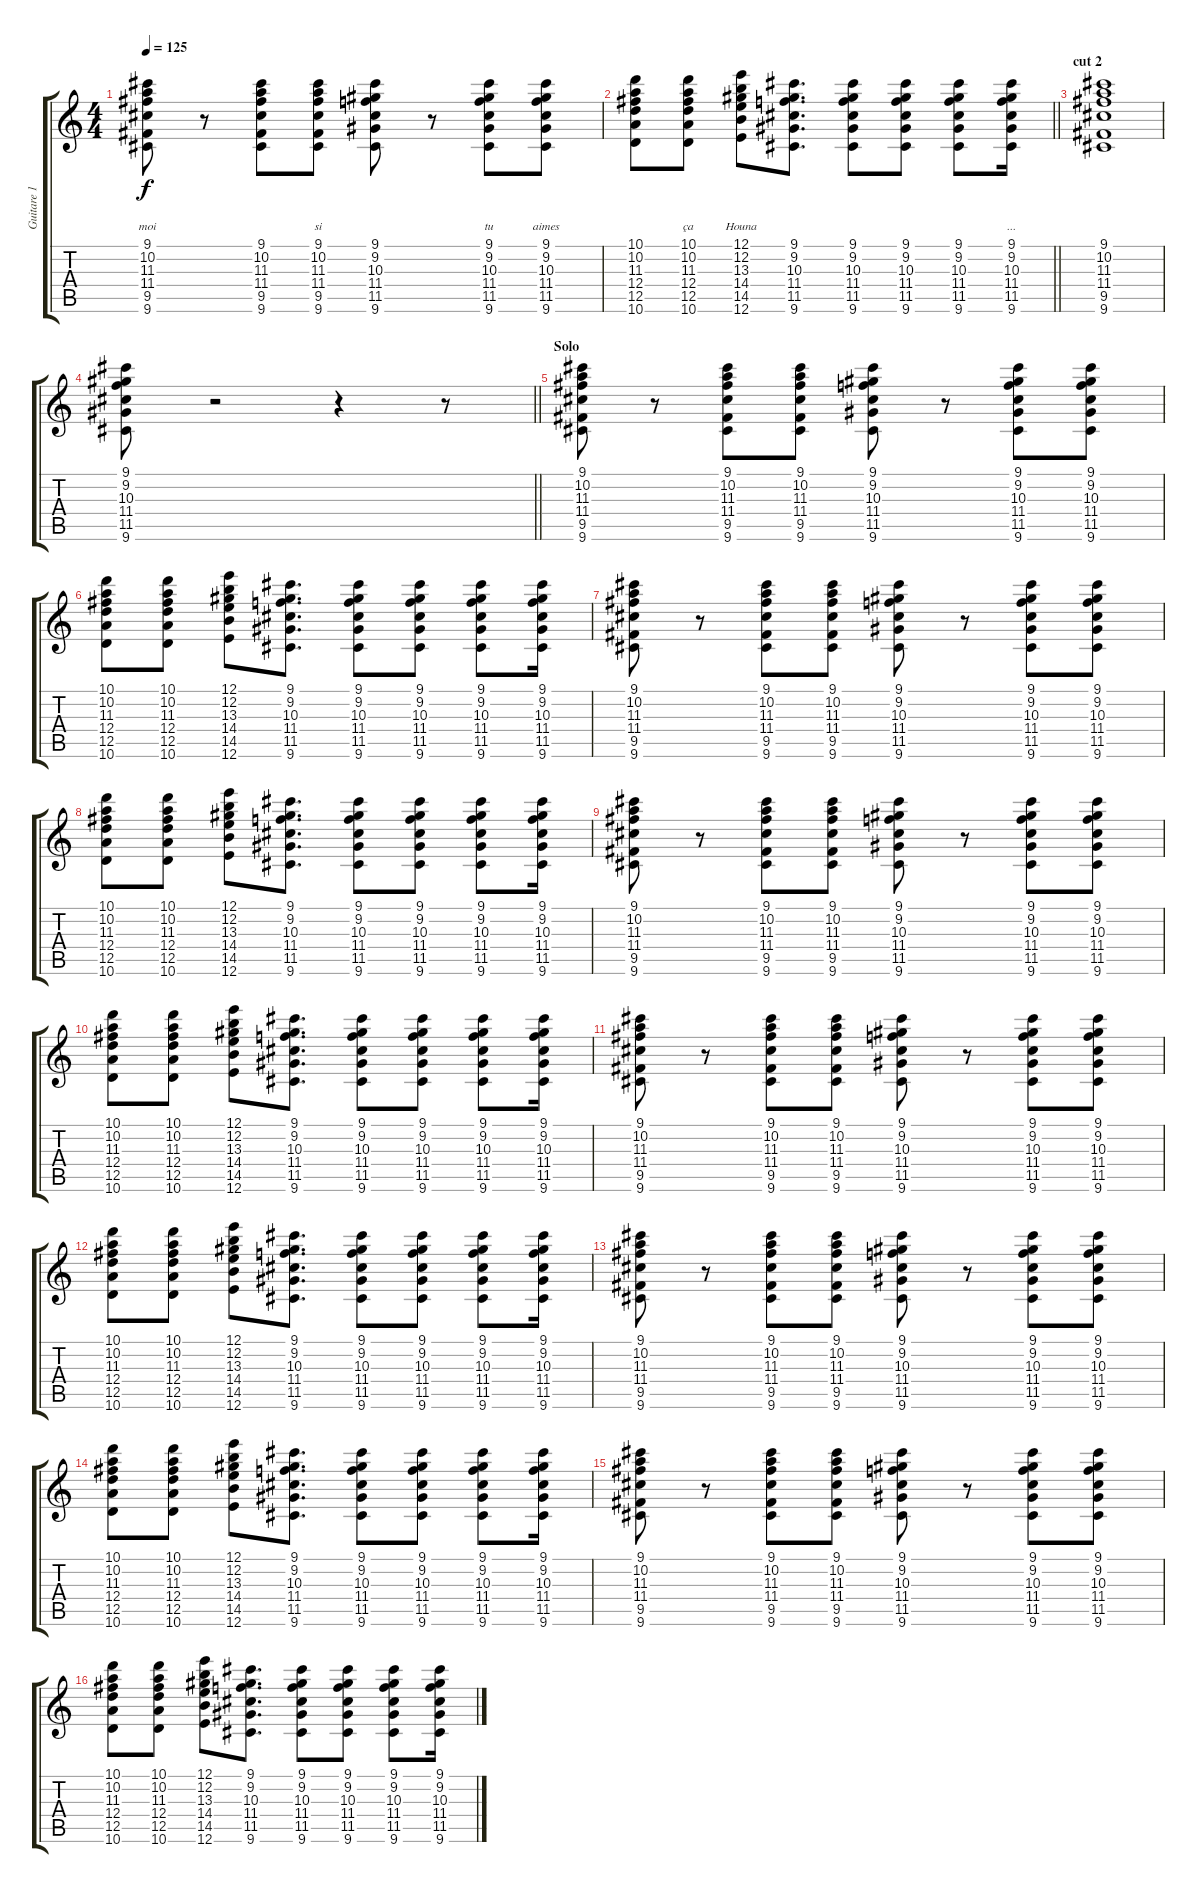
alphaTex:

\track ("Guitare 1" "Guitare 1") {instrument distortionguitar}
\staff {score tabs}
\tuning (E4 B3 G3 D3 A2 E2) {hide}
\ts (4 4)
\tempo 125
\clef g2
\ks c
(9.1 10.2 11.3 11.4 9.5 9.6).8{lyrics (0 "") lyrics (1 "") lyrics (2 "") lyrics (3 "") lyrics (4 "moi") dy f} r.8 (9.1 10.2 11.3 11.4 9.5 9.6).8{lyrics (0 "") lyrics (1 "") lyrics (2 "") lyrics (3 "") lyrics (4 "")} (9.1 10.2 11.3 11.4 9.5 9.6).8{lyrics (0 "") lyrics (1 "") lyrics (2 "") lyrics (3 "") lyrics (4 "si")} (9.1 9.2 10.3 11.4 11.5 9.6).8{lyrics (0 "") lyrics (1 "") lyrics (2 "") lyrics (3 "") lyrics (4 "")} r.8 (9.1 9.2 10.3 11.4 11.5 9.6).8{lyrics (0 "") lyrics (1 "") lyrics (2 "") lyrics (3 "") lyrics (4 "tu")} (9.1 9.2 10.3 11.4 11.5 9.6).8{lyrics (0 "") lyrics (1 "") lyrics (2 "") lyrics (3 "") lyrics (4 "aimes")} |
\barLineRight lightlight
(10.1 10.2 11.3 12.4 12.5 10.6).8{lyrics (0 "") lyrics (1 "") lyrics (2 "") lyrics (3 "") lyrics (4 "")} (10.1 10.2 11.3 12.4 12.5 10.6).8{lyrics (0 "") lyrics (1 "") lyrics (2 "") lyrics (3 "") lyrics (4 "ça")} (12.1 12.2 13.3 14.4 14.5 12.6).8{lyrics (0 "") lyrics (1 "") lyrics (2 "") lyrics (3 "") lyrics (4 "Houna")} (9.1 9.2 10.3 11.4 11.5 9.6).8{d lyrics (0 "") lyrics (1 "") lyrics (2 "") lyrics (3 "") lyrics (4 "")} (9.1 9.2 10.3 11.4 11.5 9.6).8{lyrics (0 "") lyrics (1 "") lyrics (2 "") lyrics (3 "") lyrics (4 "")} (9.1 9.2 10.3 11.4 11.5 9.6).8{lyrics (0 "") lyrics (1 "") lyrics (2 "") lyrics (3 "") lyrics (4 "")} (9.1 9.2 10.3 11.4 11.5 9.6).8{lyrics (0 "") lyrics (1 "") lyrics (2 "") lyrics (3 "") lyrics (4 "")} (9.1 9.2 10.3 11.4 11.5 9.6).16{lyrics (0 "") lyrics (1 "") lyrics (2 "") lyrics (3 "") lyrics (4 "...")} |
\section ("" "cut 2")
(9.1 10.2 11.3 11.4 9.5 9.6).1 |
\barLineRight lightlight
(9.1 9.2 10.3 11.4 11.5 9.6).8 r.2 r.4 r.8 |
\section ("" "Solo")
(9.1 10.2 11.3 11.4 9.5 9.6).8 r.8 (9.1 10.2 11.3 11.4 9.5 9.6).8 (9.1 10.2 11.3 11.4 9.5 9.6).8 (9.1 9.2 10.3 11.4 11.5 9.6).8 r.8 (9.1 9.2 10.3 11.4 11.5 9.6).8 (9.1 9.2 10.3 11.4 11.5 9.6).8 |
(10.1 10.2 11.3 12.4 12.5 10.6).8 (10.1 10.2 11.3 12.4 12.5 10.6).8 (12.1 12.2 13.3 14.4 14.5 12.6).8 (9.1 9.2 10.3 11.4 11.5 9.6).8{d} (9.1 9.2 10.3 11.4 11.5 9.6).8 (9.1 9.2 10.3 11.4 11.5 9.6).8 (9.1 9.2 10.3 11.4 11.5 9.6).8 (9.1 9.2 10.3 11.4 11.5 9.6).16 |
(9.1 10.2 11.3 11.4 9.5 9.6).8 r.8 (9.1 10.2 11.3 11.4 9.5 9.6).8 (9.1 10.2 11.3 11.4 9.5 9.6).8 (9.1 9.2 10.3 11.4 11.5 9.6).8 r.8 (9.1 9.2 10.3 11.4 11.5 9.6).8 (9.1 9.2 10.3 11.4 11.5 9.6).8 |
(10.1 10.2 11.3 12.4 12.5 10.6).8 (10.1 10.2 11.3 12.4 12.5 10.6).8 (12.1 12.2 13.3 14.4 14.5 12.6).8 (9.1 9.2 10.3 11.4 11.5 9.6).8{d} (9.1 9.2 10.3 11.4 11.5 9.6).8 (9.1 9.2 10.3 11.4 11.5 9.6).8 (9.1 9.2 10.3 11.4 11.5 9.6).8 (9.1 9.2 10.3 11.4 11.5 9.6).16 |
(9.1 10.2 11.3 11.4 9.5 9.6).8 r.8 (9.1 10.2 11.3 11.4 9.5 9.6).8 (9.1 10.2 11.3 11.4 9.5 9.6).8 (9.1 9.2 10.3 11.4 11.5 9.6).8 r.8 (9.1 9.2 10.3 11.4 11.5 9.6).8 (9.1 9.2 10.3 11.4 11.5 9.6).8 |
(10.1 10.2 11.3 12.4 12.5 10.6).8 (10.1 10.2 11.3 12.4 12.5 10.6).8 (12.1 12.2 13.3 14.4 14.5 12.6).8 (9.1 9.2 10.3 11.4 11.5 9.6).8{d} (9.1 9.2 10.3 11.4 11.5 9.6).8 (9.1 9.2 10.3 11.4 11.5 9.6).8 (9.1 9.2 10.3 11.4 11.5 9.6).8 (9.1 9.2 10.3 11.4 11.5 9.6).16 |
(9.1 10.2 11.3 11.4 9.5 9.6).8 r.8 (9.1 10.2 11.3 11.4 9.5 9.6).8 (9.1 10.2 11.3 11.4 9.5 9.6).8 (9.1 9.2 10.3 11.4 11.5 9.6).8 r.8 (9.1 9.2 10.3 11.4 11.5 9.6).8 (9.1 9.2 10.3 11.4 11.5 9.6).8 |
(10.1 10.2 11.3 12.4 12.5 10.6).8 (10.1 10.2 11.3 12.4 12.5 10.6).8 (12.1 12.2 13.3 14.4 14.5 12.6).8 (9.1 9.2 10.3 11.4 11.5 9.6).8{d} (9.1 9.2 10.3 11.4 11.5 9.6).8 (9.1 9.2 10.3 11.4 11.5 9.6).8 (9.1 9.2 10.3 11.4 11.5 9.6).8 (9.1 9.2 10.3 11.4 11.5 9.6).16 |
(9.1 10.2 11.3 11.4 9.5 9.6).8 r.8 (9.1 10.2 11.3 11.4 9.5 9.6).8 (9.1 10.2 11.3 11.4 9.5 9.6).8 (9.1 9.2 10.3 11.4 11.5 9.6).8 r.8 (9.1 9.2 10.3 11.4 11.5 9.6).8 (9.1 9.2 10.3 11.4 11.5 9.6).8 |
(10.1 10.2 11.3 12.4 12.5 10.6).8 (10.1 10.2 11.3 12.4 12.5 10.6).8 (12.1 12.2 13.3 14.4 14.5 12.6).8 (9.1 9.2 10.3 11.4 11.5 9.6).8{d} (9.1 9.2 10.3 11.4 11.5 9.6).8 (9.1 9.2 10.3 11.4 11.5 9.6).8 (9.1 9.2 10.3 11.4 11.5 9.6).8 (9.1 9.2 10.3 11.4 11.5 9.6).16 |
(9.1 10.2 11.3 11.4 9.5 9.6).8 r.8 (9.1 10.2 11.3 11.4 9.5 9.6).8 (9.1 10.2 11.3 11.4 9.5 9.6).8 (9.1 9.2 10.3 11.4 11.5 9.6).8 r.8 (9.1 9.2 10.3 11.4 11.5 9.6).8 (9.1 9.2 10.3 11.4 11.5 9.6).8 |
(10.1 10.2 11.3 12.4 12.5 10.6).8 (10.1 10.2 11.3 12.4 12.5 10.6).8 (12.1 12.2 13.3 14.4 14.5 12.6).8 (9.1 9.2 10.3 11.4 11.5 9.6).8{d} (9.1 9.2 10.3 11.4 11.5 9.6).8 (9.1 9.2 10.3 11.4 11.5 9.6).8 (9.1 9.2 10.3 11.4 11.5 9.6).8 (9.1 9.2 10.3 11.4 11.5 9.6).16
